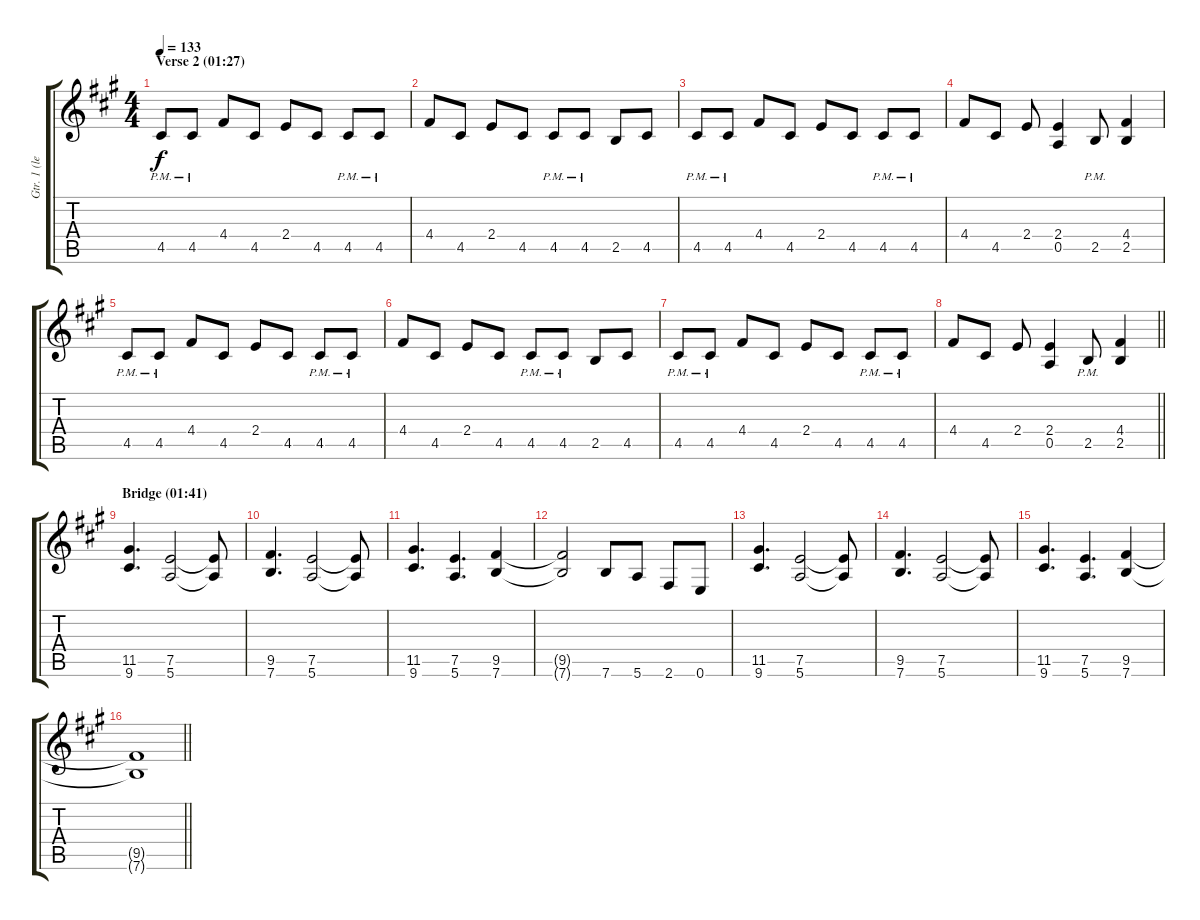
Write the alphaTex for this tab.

\track ("Gtr. 1 (left)" "Gtr. 1 (le") {instrument overdrivenguitar}
\staff {score tabs}
\tuning (E4 B3 G3 D3 A2 E2) {hide}
\ts (4 4)
\section ("" "Verse 2 (01:27)")
\tempo 133
\clef g2
\ks a
4.5{pm}.8{dy f} 4.5{pm}.8 4.4.8 4.5.8 2.4.8 4.5.8 4.5{pm}.8 4.5{pm}.8 |
4.4.8 4.5.8 2.4.8 4.5.8 4.5{pm}.8 4.5{pm}.8 2.5.8 4.5.8 |
4.5{pm}.8 4.5{pm}.8 4.4.8 4.5.8 2.4.8 4.5.8 4.5{pm}.8 4.5{pm}.8 |
4.4.8 4.5.8 2.4.8 (2.4 0.5).4 2.5{pm}.8 (4.4 2.5).4 |
4.5{pm}.8 4.5{pm}.8 4.4.8 4.5.8 2.4.8 4.5.8 4.5{pm}.8 4.5{pm}.8 |
4.4.8 4.5.8 2.4.8 4.5.8 4.5{pm}.8 4.5{pm}.8 2.5.8 4.5.8 |
4.5{pm}.8 4.5{pm}.8 4.4.8 4.5.8 2.4.8 4.5.8 4.5{pm}.8 4.5{pm}.8 |
\barLineRight lightlight
4.4.8 4.5.8 2.4.8 (2.4 0.5).4 2.5{pm}.8 (4.4 2.5).4 |
\section ("" "Bridge (01:41)")
(11.5 9.6).4{d} (7.5 5.6).2 (7.5{t} 5.6{t}).8 |
(9.5 7.6).4{d} (7.5 5.6).2 (7.5{t} 5.6{t}).8 |
(11.5 9.6).4{d} (7.5 5.6).4{d} (9.5 7.6).4 |
(9.5{t} 7.6{t}).2 7.6.8 5.6.8 2.6.8 0.6.8 |
(11.5 9.6).4{d} (7.5 5.6).2 (7.5{t} 5.6{t}).8 |
(9.5 7.6).4{d} (7.5 5.6).2 (7.5{t} 5.6{t}).8 |
(11.5 9.6).4{d} (7.5 5.6).4{d} (9.5 7.6).4 |
\barLineRight lightlight
(9.5{t} 7.6{t}).1
